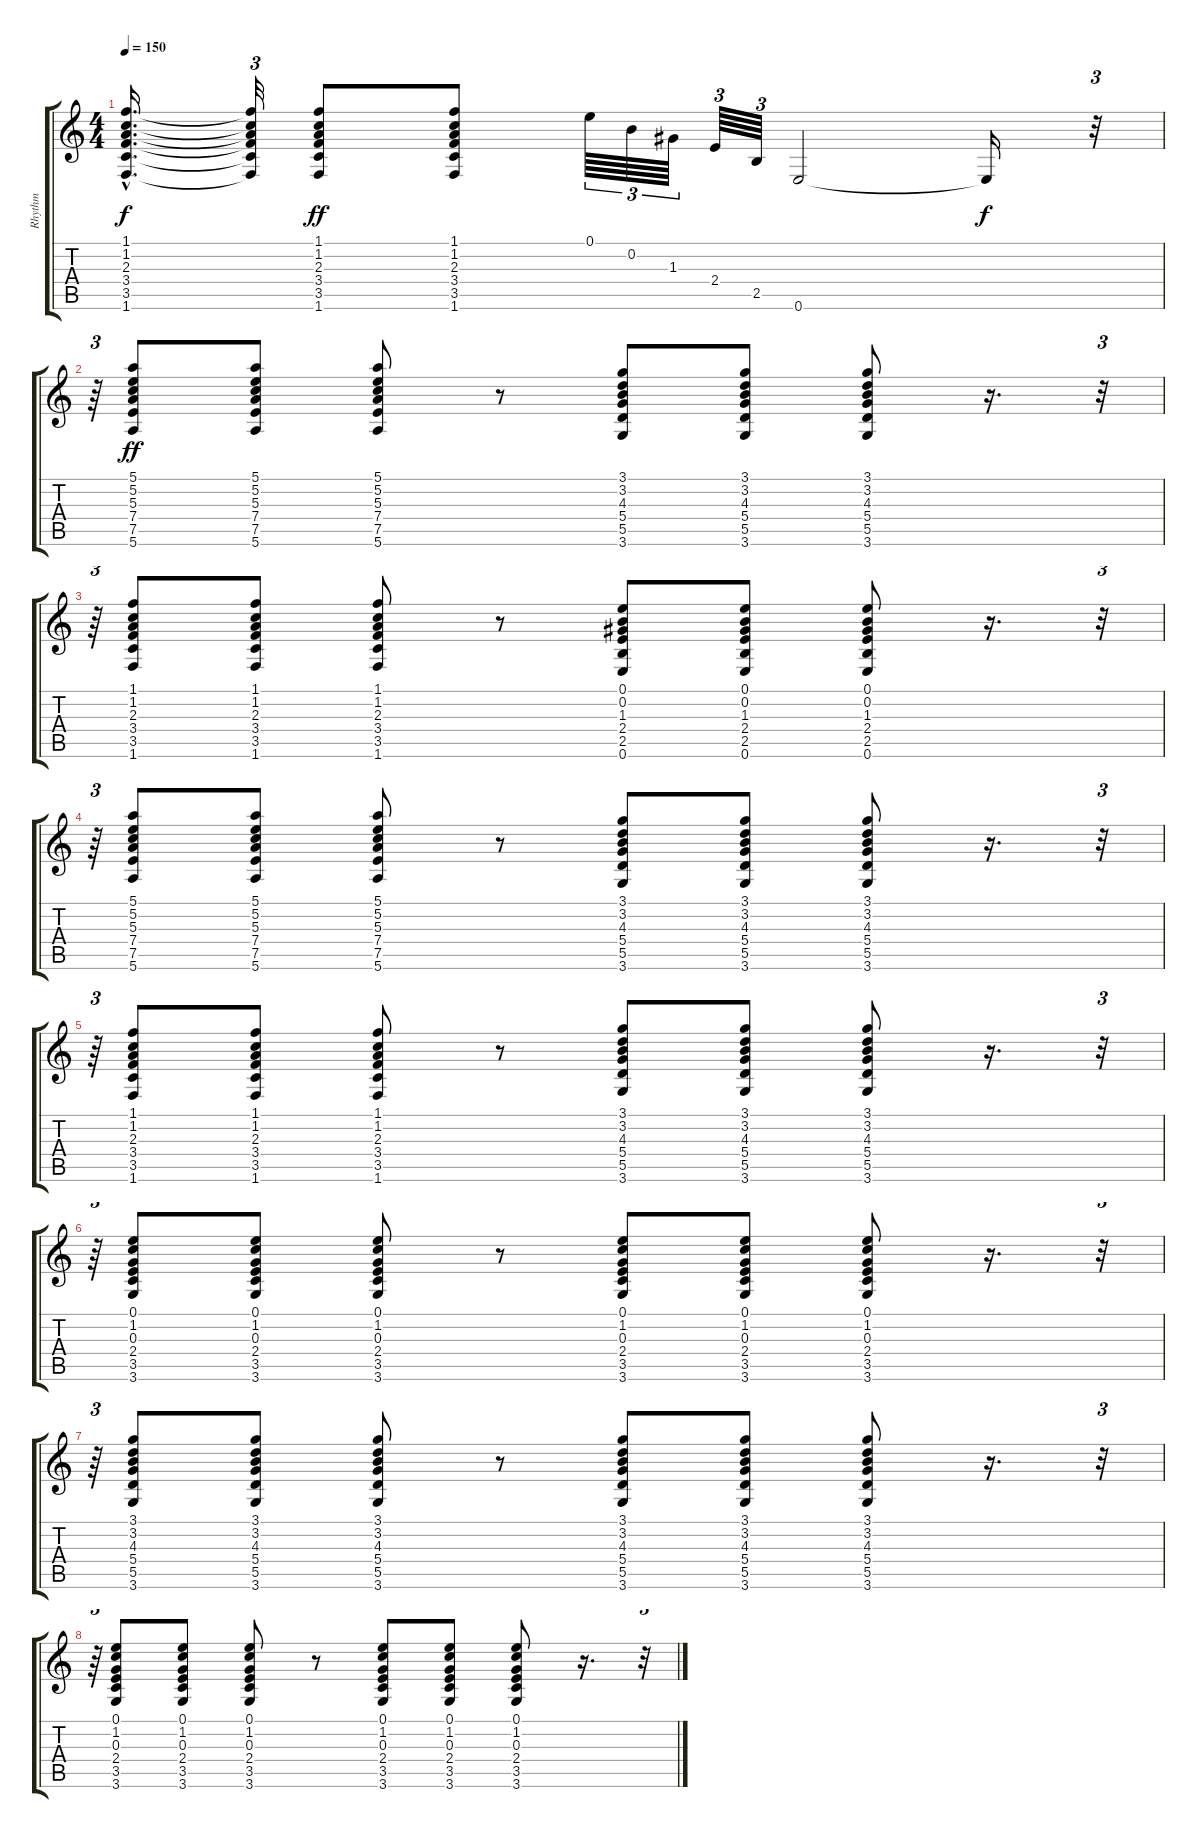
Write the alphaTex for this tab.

\track ("Rhythm" "Rhythm") {instrument electricguitarjazz}
\staff {score tabs}
\tuning (E4 B3 G3 D3 A2 E2) {hide}
\ts (4 4)
\tempo 150
\clef g2
\ks c
(1.1{hac t} 1.2{hac t} 2.3{hac t} 3.4{hac t} 3.5{hac t} 1.6{hac t}).16{d dy f} (1.1{t} 1.2{t} 2.3{t} 3.4{t} 3.5{t} 1.6{t}).32{tu (3 2)} (1.1 1.2 2.3 3.4 3.5 1.6).8{dy ff} (1.1 1.2 2.3 3.4 3.5 1.6).8 0.1.64{tu (3 2)} 0.2.64{tu (3 2)} 1.3.64{tu (3 2)} 2.4.64{tu (3 2)} 2.5.64{tu (3 2)} 0.6.2 0.6{t}.16{dy f} r.32{tu (3 2)} |
r.64{tu (3 2)} (5.1 5.2 5.3 7.4 7.5 5.6).8{dy ff} (5.1 5.2 5.3 7.4 7.5 5.6).8 (5.1 5.2 5.3 7.4 7.5 5.6).8 r.8 (3.1 3.2 4.3 5.4 5.5 3.6).8 (3.1 3.2 4.3 5.4 5.5 3.6).8 (3.1 3.2 4.3 5.4 5.5 3.6).8 r.16{d} r.32{tu (3 2)} |
r.64{tu (3 2)} (1.1 1.2 2.3 3.4 3.5 1.6).8 (1.1 1.2 2.3 3.4 3.5 1.6).8 (1.1 1.2 2.3 3.4 3.5 1.6).8 r.8 (0.1 0.2 1.3 2.4 2.5 0.6).8 (0.1 0.2 1.3 2.4 2.5 0.6).8 (0.1 0.2 1.3 2.4 2.5 0.6).8 r.16{d} r.32{tu (3 2)} |
r.64{tu (3 2)} (5.1 5.2 5.3 7.4 7.5 5.6).8 (5.1 5.2 5.3 7.4 7.5 5.6).8 (5.1 5.2 5.3 7.4 7.5 5.6).8 r.8 (3.1 3.2 4.3 5.4 5.5 3.6).8 (3.1 3.2 4.3 5.4 5.5 3.6).8 (3.1 3.2 4.3 5.4 5.5 3.6).8 r.16{d} r.32{tu (3 2)} |
r.64{tu (3 2)} (1.1 1.2 2.3 3.4 3.5 1.6).8 (1.1 1.2 2.3 3.4 3.5 1.6).8 (1.1 1.2 2.3 3.4 3.5 1.6).8 r.8 (3.1 3.2 4.3 5.4 5.5 3.6).8 (3.1 3.2 4.3 5.4 5.5 3.6).8 (3.1 3.2 4.3 5.4 5.5 3.6).8 r.16{d} r.32{tu (3 2)} |
r.64{tu (3 2)} (0.1 1.2 0.3 2.4 3.5 3.6).8 (0.1 1.2 0.3 2.4 3.5 3.6).8 (0.1 1.2 0.3 2.4 3.5 3.6).8 r.8 (0.1 1.2 0.3 2.4 3.5 3.6).8 (0.1 1.2 0.3 2.4 3.5 3.6).8 (0.1 1.2 0.3 2.4 3.5 3.6).8 r.16{d} r.32{tu (3 2)} |
r.64{tu (3 2)} (3.1 3.2 4.3 5.4 5.5 3.6).8 (3.1 3.2 4.3 5.4 5.5 3.6).8 (3.1 3.2 4.3 5.4 5.5 3.6).8 r.8 (3.1 3.2 4.3 5.4 5.5 3.6).8 (3.1 3.2 4.3 5.4 5.5 3.6).8 (3.1 3.2 4.3 5.4 5.5 3.6).8 r.16{d} r.32{tu (3 2)} |
r.64{tu (3 2)} (0.1 1.2 0.3 2.4 3.5 3.6).8 (0.1 1.2 0.3 2.4 3.5 3.6).8 (0.1 1.2 0.3 2.4 3.5 3.6).8 r.8 (0.1 1.2 0.3 2.4 3.5 3.6).8 (0.1 1.2 0.3 2.4 3.5 3.6).8 (0.1 1.2 0.3 2.4 3.5 3.6).8 r.16{d} r.32{tu (3 2)}
